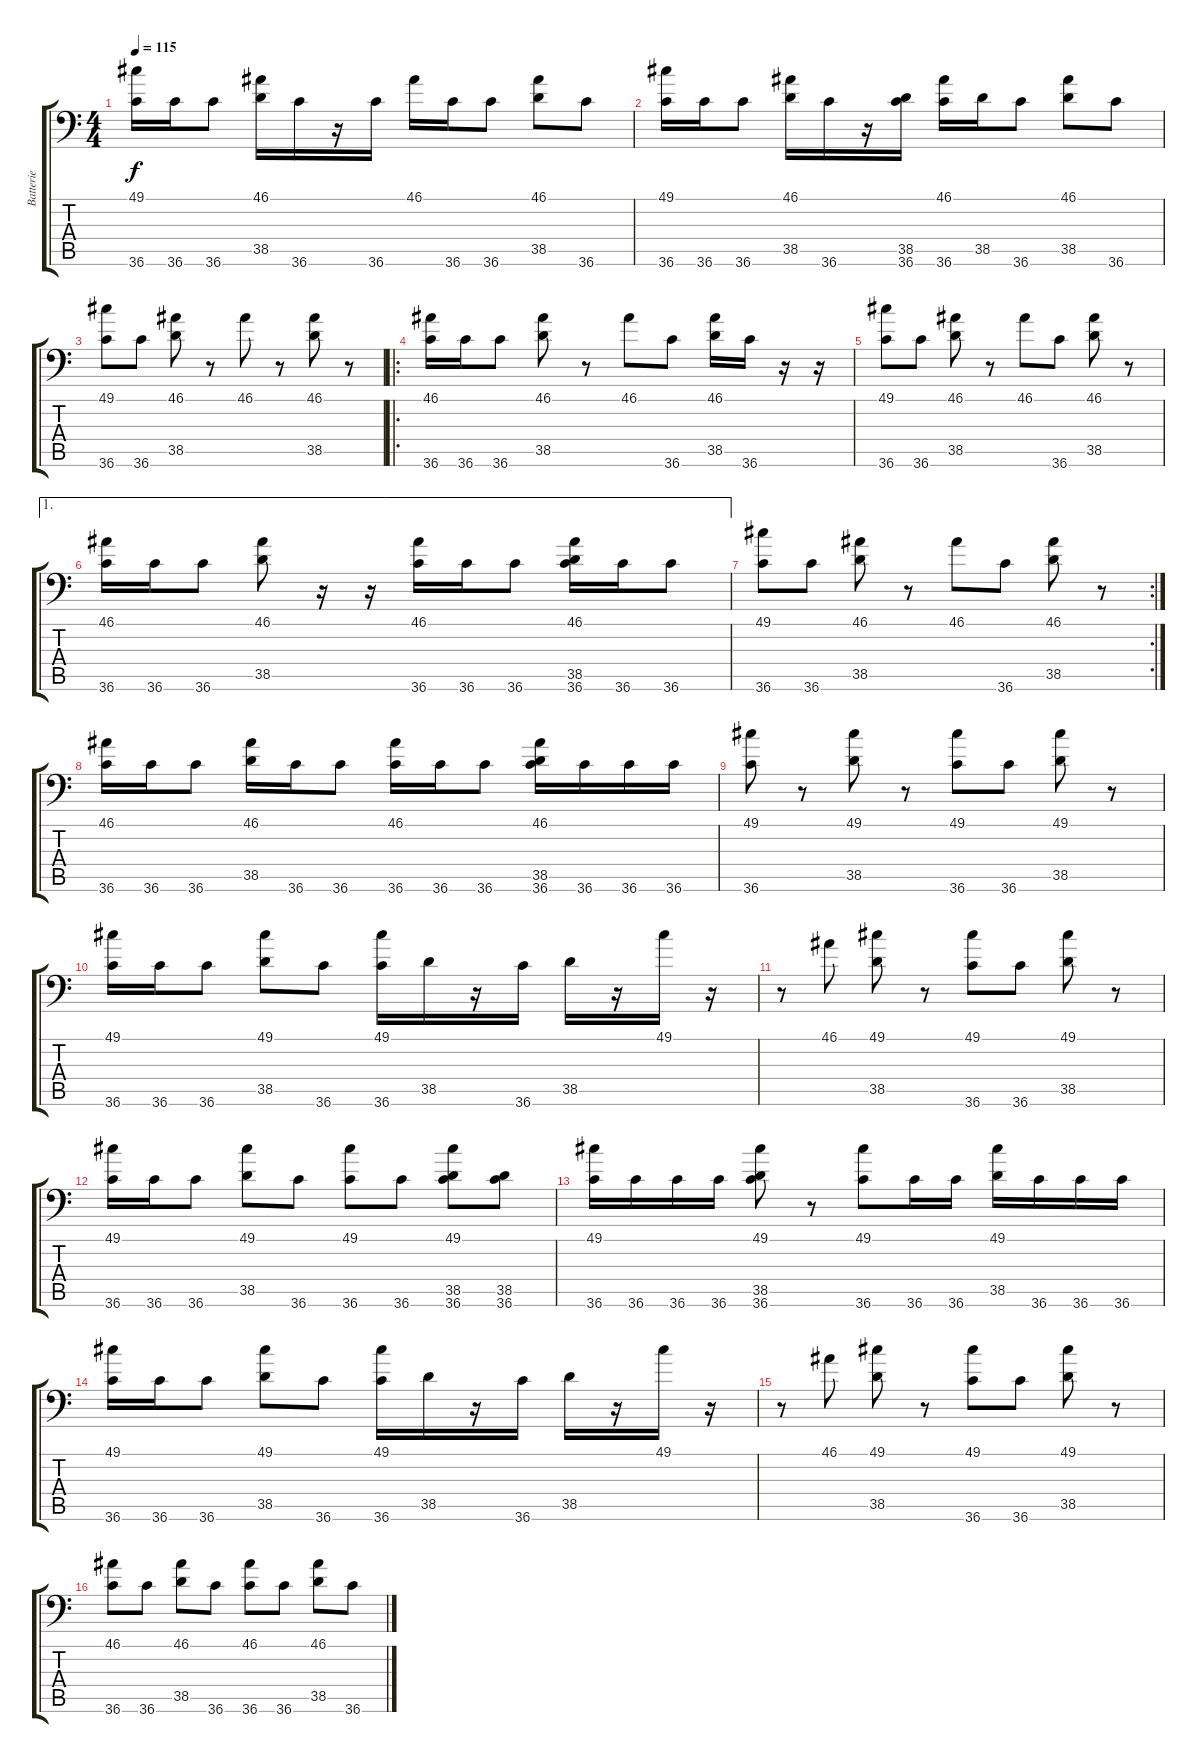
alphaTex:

\track ("Batterie" "Batterie") {instrument acousticgrandpiano}
\staff {score tabs}
\tuning (C-1 C-1 C-1 C-1 C-1 C-1) {hide}
\ts (4 4)
\tempo 115
\clef f4
\ks c
(49.1 36.6).16{dy f} 36.6.16 36.6.8 (46.1 38.5).16 36.6.16 r.16 36.6.16 46.1.16 36.6.16 36.6.8 (46.1 38.5).8 36.6.8 |
(49.1 36.6).16 36.6.16 36.6.8 (46.1 38.5).16 36.6.16 r.16 (38.5 36.6).16 (46.1 36.6).16 38.5.16 36.6.8 (46.1 38.5).8 36.6.8 |
(49.1 36.6).8 36.6.8 (46.1 38.5).8 r.8 46.1.8 r.8 (46.1 38.5).8 r.8 |
\ro
(46.1 36.6).16 36.6.16 36.6.8 (46.1 38.5).8 r.8 46.1.8 36.6.8 (46.1 38.5).16 36.6.16 r.16 r.16 |
(49.1 36.6).8 36.6.8 (46.1 38.5).8 r.8 46.1.8 36.6.8 (46.1 38.5).8 r.8 |
\ae 1
(46.1 36.6).16 36.6.16 36.6.8 (46.1 38.5).8 r.16 r.16 (46.1 36.6).16 36.6.16 36.6.8 (46.1 38.5 36.6).16 36.6.16 36.6.8 |
\rc 2
(49.1 36.6).8 36.6.8 (46.1 38.5).8 r.8 46.1.8 36.6.8 (46.1 38.5).8 r.8 |
(46.1 36.6).16 36.6.16 36.6.8 (46.1 38.5).16 36.6.16 36.6.8 (46.1 36.6).16 36.6.16 36.6.8 (46.1 38.5 36.6).16 36.6.16 36.6.16 36.6.16 |
(49.1 36.6).8 r.8 (49.1 38.5).8 r.8 (49.1 36.6).8 36.6.8 (49.1 38.5).8 r.8 |
(49.1 36.6).16 36.6.16 36.6.8 (49.1 38.5).8 36.6.8 (49.1 36.6).16 38.5.16 r.16 36.6.16 38.5.16 r.16 49.1.16 r.16 |
r.8 46.1.8 (49.1 38.5).8 r.8 (49.1 36.6).8 36.6.8 (49.1 38.5).8 r.8 |
(49.1 36.6).16 36.6.16 36.6.8 (49.1 38.5).8 36.6.8 (49.1 36.6).8 36.6.8 (49.1 38.5 36.6).8 (38.5 36.6).8 |
(49.1 36.6).16 36.6.16 36.6.16 36.6.16 (49.1 38.5 36.6).8 r.8 (49.1 36.6).8 36.6.16 36.6.16 (49.1 38.5).16 36.6.16 36.6.16 36.6.16 |
(49.1 36.6).16 36.6.16 36.6.8 (49.1 38.5).8 36.6.8 (49.1 36.6).16 38.5.16 r.16 36.6.16 38.5.16 r.16 49.1.16 r.16 |
r.8 46.1.8 (49.1 38.5).8 r.8 (49.1 36.6).8 36.6.8 (49.1 38.5).8 r.8 |
(46.1 36.6).8 36.6.8 (46.1 38.5).8 36.6.8 (46.1 36.6).8 36.6.8 (46.1 38.5).8 36.6.8
